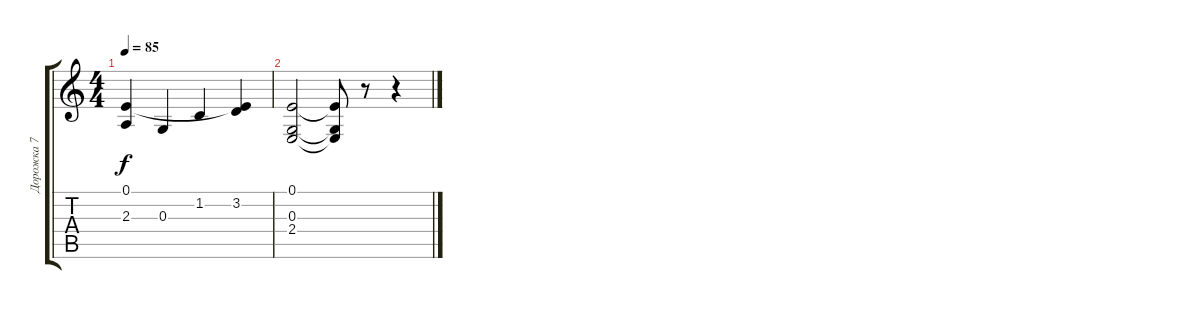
\track ("Дорожка 7" "Дорожка 7") {instrument violin}
\staff {score tabs}
\tuning (E4 B3 G3 D3 A2 E2) {hide}
\ts (4 4)
\tempo 85
\clef g2
\ks c
(0.1 2.3).4{dy f} 0.3.4 1.2.4 (0.1{t} 3.2).4 |
(0.1 0.3 2.4).2 (0.1{t} 0.3{t} 2.4{t}).8 r.8 r.4
